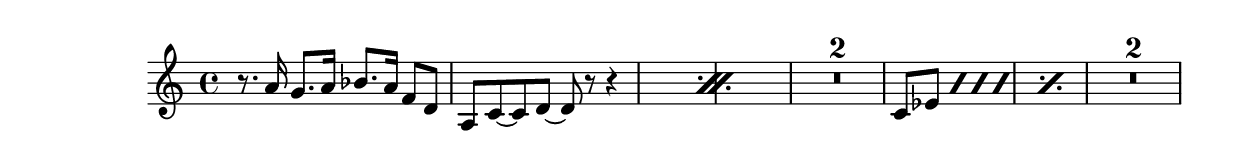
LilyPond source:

\version "2.7.13"
\header {
  texidoc = "Measure repeats may be nested with beat repeats."
}

\paper {
  raggedright = ##t
}
\relative c'' \context Voice {
  \set Score.skipBars = ##t
  \time 4/4
				% riff
  \repeat "percent" 2 { r8. a16 g8. a16 bes8. a16 f8 d |  a c8 ~ c8 d8 ~ d8 r8 r4 }

  R1*2
  \repeat "percent" 2 { \repeat "percent" 4 { c8 es } }
  R1*2
}

